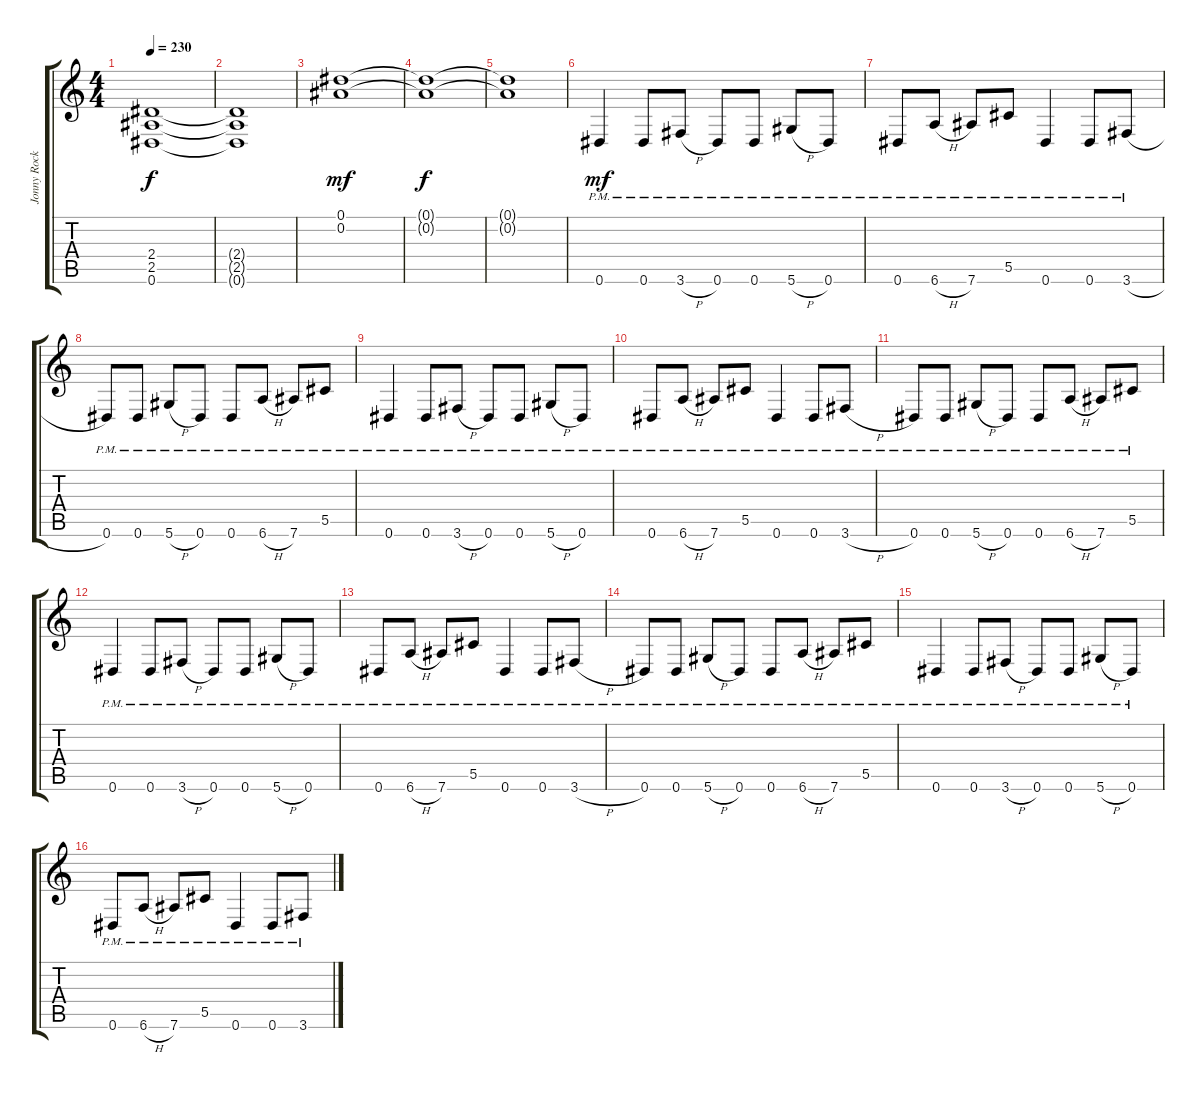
\track ("Jonny Rocker" "Jonny Rock") {instrument distortionguitar}
\staff {score tabs}
\tuning (Eb4 Bb3 Gb3 Db3 Ab2 Eb2) {hide}
\ts (4 4)
\tempo 230
\clef g2
\ks c
(2.4{t} 2.5{t} 0.6{t}).1{dy f} |
(2.4{t} 2.5{t} 0.6{t}).1 |
(0.1 0.2).1{dy mf} |
(0.1{t} 0.2{t}).1{dy f} |
(0.1{t} 0.2{t}).1 |
0.6{pm}.4{dy mf volume 7} 0.6{pm}.8 3.6{h pm}.8 0.6{pm}.8 0.6{pm}.8 5.6{h pm}.8 0.6{pm}.8 |
0.6{pm}.8 6.6{h pm}.8 7.6{pm}.8 5.5{pm}.8 0.6{pm}.4 0.6{pm}.8 3.6{h pm}.8 |
0.6{pm}.8 0.6{pm}.8 5.6{h pm}.8 0.6{pm}.8 0.6{pm}.8 6.6{h pm}.8 7.6{pm}.8 5.5{pm}.8 |
0.6{pm}.4 0.6{pm}.8 3.6{h pm}.8 0.6{pm}.8 0.6{pm}.8 5.6{h pm}.8 0.6{pm}.8 |
0.6{pm}.8 6.6{h pm}.8 7.6{pm}.8 5.5{pm}.8 0.6{pm}.4 0.6{pm}.8 3.6{h pm}.8 |
0.6{pm}.8 0.6{pm}.8 5.6{h pm}.8 0.6{pm}.8 0.6{pm}.8 6.6{h pm}.8 7.6{pm}.8 5.5{pm}.8 |
0.6{pm}.4 0.6{pm}.8 3.6{h pm}.8 0.6{pm}.8 0.6{pm}.8 5.6{h pm}.8 0.6{pm}.8 |
0.6{pm}.8 6.6{h pm}.8 7.6{pm}.8 5.5{pm}.8 0.6{pm}.4 0.6{pm}.8 3.6{h pm}.8 |
0.6{pm}.8 0.6{pm}.8 5.6{h pm}.8 0.6{pm}.8 0.6{pm}.8 6.6{h pm}.8 7.6{pm}.8 5.5{pm}.8 |
0.6{pm}.4 0.6{pm}.8 3.6{h pm}.8 0.6{pm}.8 0.6{pm}.8 5.6{h pm}.8 0.6{pm}.8 |
0.6{pm}.8 6.6{h pm}.8 7.6{pm}.8 5.5{pm}.8 0.6{pm}.4 0.6{pm}.8 3.6{h pm}.8
